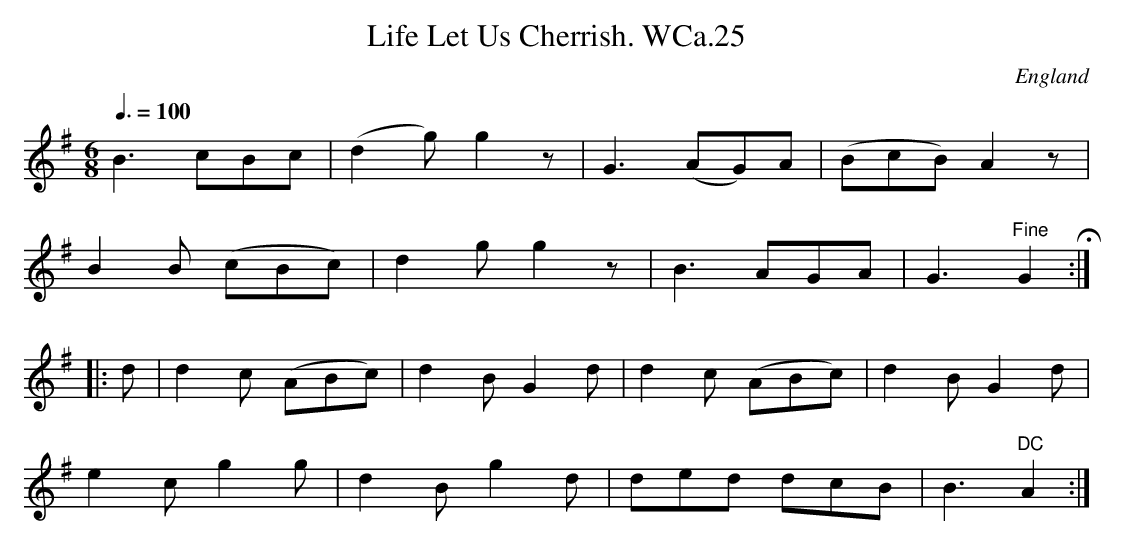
X:1
T:Life Let Us Cherrish. WCa.25
M:6/8
L:1/8
Q:3/8=100
O:England
K:G major
B3cBc|(d2g)g2z|G3(AG)A|(BcB)A2z|!
B2B (cBc)|d2gg2z|B3AGA|G3"^Fine"G2H:|!
|:d|d2c (ABc)|d2BG2d|d2c (ABc)|d2BG2d|!
e2cg2g|d2Bg2d|ded dcB|B3"^DC"A2:|
